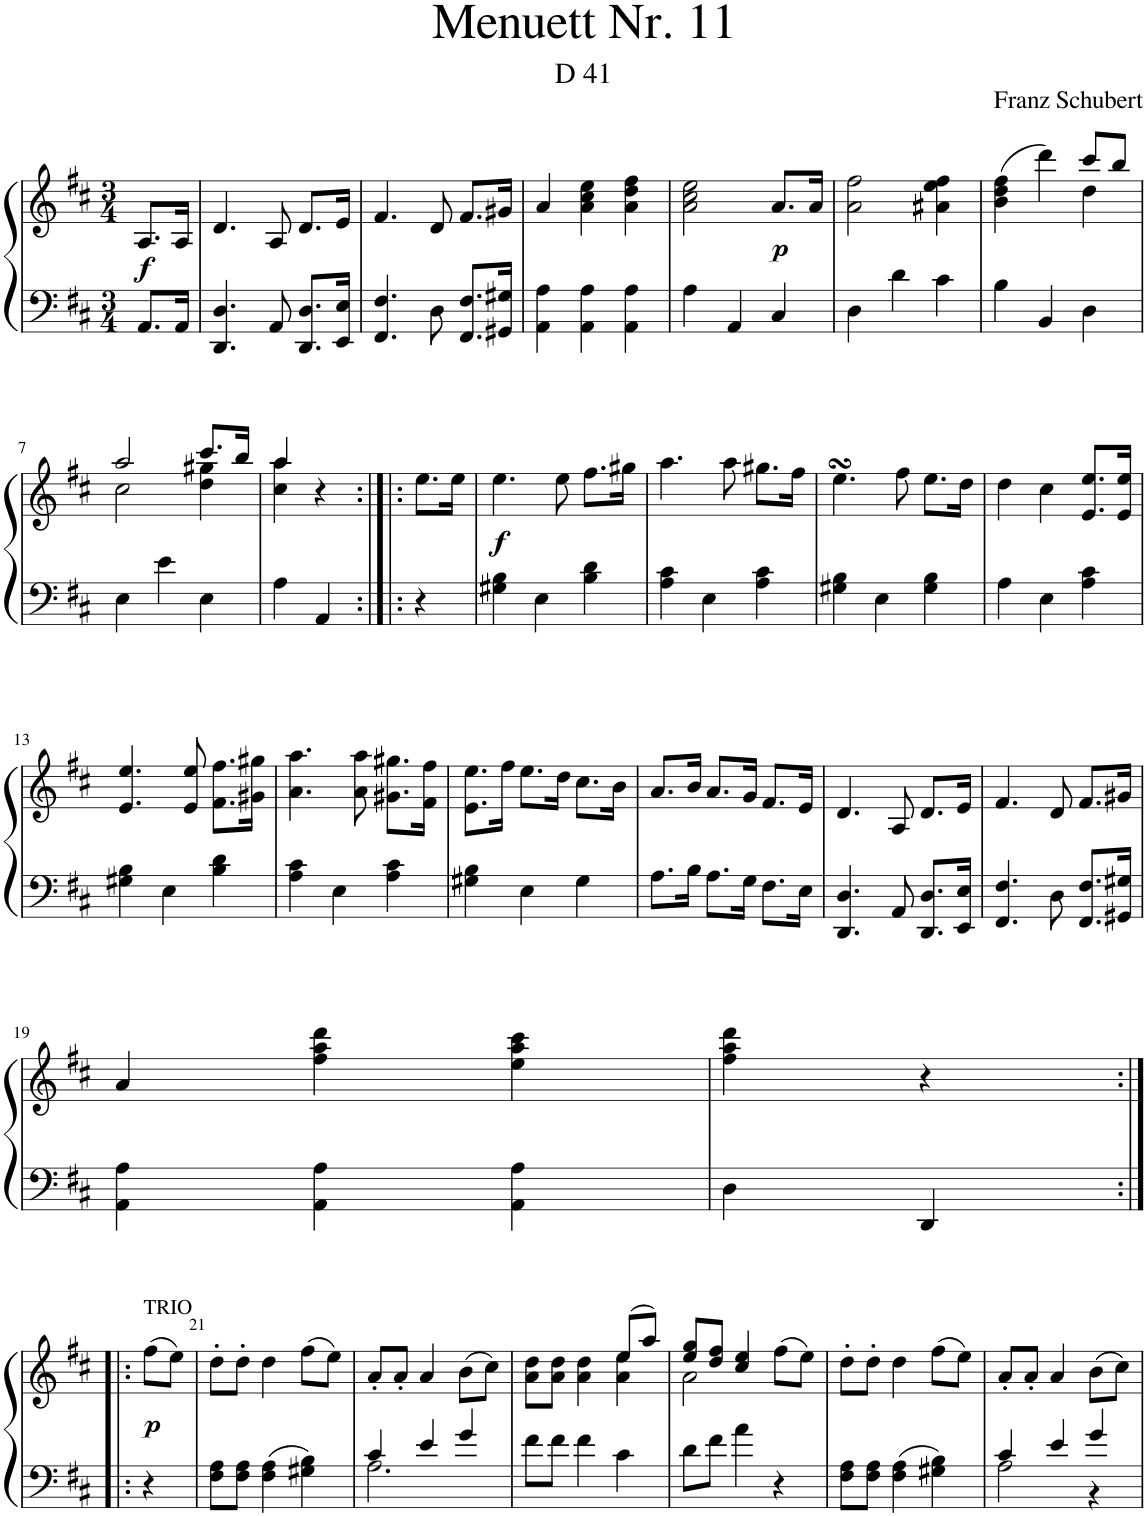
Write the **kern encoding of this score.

**kern	**kern	**dynam
*part1	*part1	*part1
*staff2	*staff1	*staff1/2
*I"Piano	*	*
*I'Pno.	*	*
*clefF4	*clefG2	*
*k[f#c#]	*k[f#c#]	*
*M3/4	*M3/4	*
=	=	=
!	!	!LO:DY:b
8.AA/L	8.A/L	f
16AA/Jk	16A/Jk	.
=1	=1	=1
4.DD/ 4.D/	4.d/	.
8AA/	8A/	.
8.DD/ 8.D/L	8.d/L	.
16EE/ 16E/Jk	16e/Jk	.
=2	=2	=2
4.FF#/ 4.F#/	4.f#/	.
8D\	8d/	.
8.FF#/ 8.F#/L	8.f#/L	.
16GG#X/ 16G#X/Jk	16g#X/Jk	.
=3	=3	=3
4AA\ 4A\	4a/	.
4AA\ 4A\	4a\ 4cc#\ 4ee\	.
4AA\ 4A\	4a\ 4dd\ 4ff#\	.
=4	=4	=4
4A\	2a\ 2cc#\ 2ee\	.
4AA/	.	.
!	!	!LO:DY:b
4C#/	8.a/L	p
.	16a/Jk	.
=5	=5	=5
4D\	2a\ 2ff#\	.
4d\	.	.
4c#\	4a#X\ 4ee\ 4ff#\	.
=6	=6	=6
*	*^	*
4B\	(4b\ 4dd\ 4ff#\	2ryy	.
4BB/	4ddd\)	.	.
4D\	8ccc#/L	4dd\	.
.	8bb/J	.	.
!!LO:LB:g=z	!!
=7	=7	=7	=7
4E\	2aa/	2cc#\	.
4e\	.	.	.
4E\	8.ccc#/L	4dd\ 4gg#X\	.
.	16bb/Jk	.	.
=8	=8	=8	=8
4A\	4aa/	4cc#\ 4aa\	.
4AA/	4r	4ryy	.
*	*v	*v	*
=8X1:|!|:	=8X1:|!|:	=8X1:|!|:
4r	8.ee\L	.
.	16ee\Jk	.
=9	=9	=9
!	!	!LO:DY:b
4G#X\ 4B\	4.ee\	f
4E\	.	.
.	8ee\	.
4B\ 4d\	8.ff#\L	.
.	16gg#X\Jk	.
=10	=10	=10
4A\ 4c#\	4.aa\	.
4E\	.	.
.	8aa\	.
4A\ 4c#\	8.gg#X\L	.
.	16ff#\Jk	.
=11	=11	=11
4G#X\ 4B\	4.eesSSS\	.
4E\	.	.
.	8ff#\	.
4G#\ 4B\	8.ee\L	.
.	16dd\Jk	.
=12	=12	=12
4A\	4dd\	.
4E\	4cc#\	.
4A\ 4c#\	8.e/ 8.ee/L	.
.	16e/ 16ee/Jk	.
!!LO:LB:g=z
=13	=13	=13
4G#X\ 4B\	4.e/ 4.ee/	.
4E\	.	.
.	8e/ 8ee/	.
4B\ 4d\	8.f#\ 8.ff#\L	.
.	16g#X\ 16gg#X\Jk	.
=14	=14	=14
4A\ 4c#\	4.a\ 4.aa\	.
4E\	.	.
.	8a\ 8aa\	.
4A\ 4c#\	8.g#X\ 8.gg#X\L	.
.	16f#\ 16ff#\Jk	.
=15	=15	=15
4G#X\ 4B\	8.e\ 8.ee\L	.
.	16ff#\Jk	.
4E\	8.ee\L	.
.	16dd\Jk	.
4G#\	8.cc#\L	.
.	16b\Jk	.
=16	=16	=16
8.A\L	8.a/L	.
16B\Jk	16b/Jk	.
8.A\L	8.a/L	.
16G\Jk	16g/Jk	.
8.F#\L	8.f#/L	.
16E\Jk	16e/Jk	.
=17	=17	=17
4.DD/ 4.D/	4.d/	.
8AA/	8A/	.
8.DD/ 8.D/L	8.d/L	.
16EE/ 16E/Jk	16e/Jk	.
=18	=18	=18
4.FF#/ 4.F#/	4.f#/	.
8D\	8d/	.
8.FF#/ 8.F#/L	8.f#/L	.
16GG#X/ 16G#X/Jk	16g#X/Jk	.
!!LO:LB:g=z
=19	=19	=19
4AA\ 4A\	4a/	.
4AA\ 4A\	4ff#\ 4aa\ 4ddd\	.
4AA\ 4A\	4ee\ 4aa\ 4ccc#\	.
=20	=20	=20
4D\	4ff#\ 4aa\ 4ddd\	.
4DD/	4r	.
!!LO:LB:g=z
=20X2:|!|:	=20X2:|!|:	=20X2:|!|:
!	!LO:TX:a:t=TRIO	!
!	!	!LO:DY:b
4r	(8ff#\L	p
.	8ee\J)	.
=21	=21	=21
8F#\ 8A\L	8dd'\L	.
8F#\ 8A\J	8dd'\J	.
4F#\ 4A\	4dd\	.
4G#X\ 4B\	(8ff#\L	.
.	8ee\J)	.
=22	=22	=22
*^	*	*
4c#/	2.A\	8a'/L	.
.	.	8a'/J	.
4e/	.	4a/	.
4g/	.	(8b\L	.
.	.	8cc#\J)	.
*v	*v	*	*
=23	=23	=23
*	*^	*
8f#\L	8a\ 8dd\L	2ryy	.
8f#\J	8a\ 8dd\J	.	.
4f#\	4a\ 4dd\	.	.
4c#\	(8ee/L	4a\ 4ee\	.
.	8aa/J)	.	.
=24	=24	=24	=24
8d\L	8ee/ 8gg/L	2a\	.
8f#\J	8dd/ 8ff#/J	.	.
4a\	4cc#/ 4ee/	.	.
4r	(8ff#\L	4ryy	.
.	8ee\J)	.	.
*	*v	*v	*
=25	=25	=25
8F#\ 8A\L	8dd'\L	.
8F#\ 8A\J	8dd'\J	.
4F#\ 4A\	4dd\	.
4G#X\ 4B\	(8ff#\L	.
.	8ee\J)	.
=26	=26	=26
*^	*	*
4c#/	2A\	8a'/L	.
.	.	8a'/J	.
4e/	.	4a/	.
4g/	4r	(8b\L	.
.	.	8cc#\J)	.
*v	*v	*	*
=	=	=
*-	*-	*-
